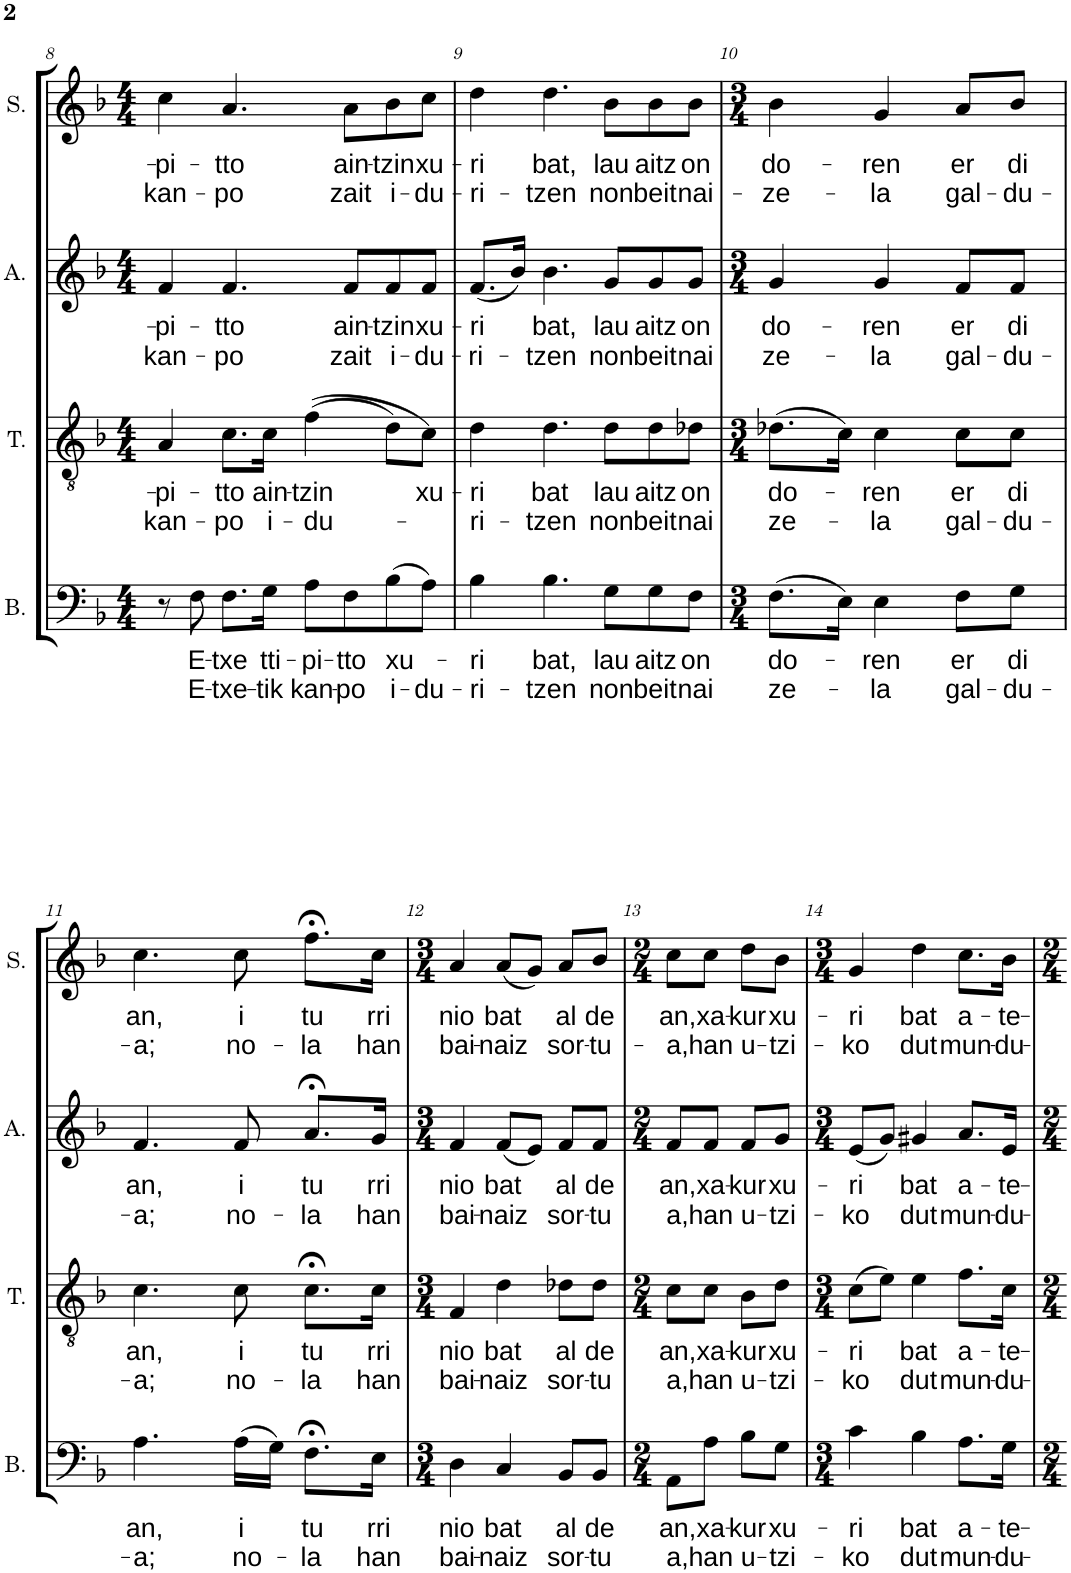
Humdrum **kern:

**kern	**text	**text	**kern	**text	**text	**kern	**text	**text	**kern	**text	**text
*part4	*part4	*part4	*part3	*part3	*part3	*part2	*part2	*part2	*part1	*part1	*part1
*staff4	*staff4	*staff4	*staff3	*staff3	*staff3	*staff2	*staff2	*staff2	*staff1	*staff1	*staff1
*I"Basse	*	*	*I"Ténor	*	*	*I"Alto	*	*	*I"Soprano	*	*
*I'B.	*	*	*I'T.	*	*	*I'A.	*	*	*I'S.	*	*
!!LO:PB:g=z
*clefF4	*	*	*clefGv2	*	*	*clefG2	*	*	*clefG2	*	*
*k[b-]	*	*	*k[b-]	*	*	*k[b-]	*	*	*k[b-]	*	*
*M4/4	*	*	*M4/4	*	*	*M4/4	*	*	*M4/4	*	*
=8	=8	=8	=8	=8	=8	=8	=8	=8	=8	=8	=8
!	!	!	!	!LO:LY:b	!LO:LY:b	!	!LO:LY:b	!LO:LY:b	!	!LO:LY:b	!LO:LY:b
8r	.	.	4A/	-pi-	kan-	4f/	-pi-	kan-	4cc\	-pi-	kan-
!	!LO:LY:b	!LO:LY:b	!	!	!	!	!	!	!	!	!
8F\	E-	E-	.	.	.	.	.	.	.	.	.
!	!LO:LY:b	!LO:LY:b	!	!LO:LY:b	!LO:LY:b	!	!LO:LY:b	!LO:LY:b	!	!LO:LY:b	!LO:LY:b
8.F\L	-txe	-txe-	8.c\L	-tto	-po	4.f/	-tto	-po	4.a/	-tto	-po
!	!LO:LY:b	!LO:LY:b	!	!LO:LY:b	!LO:LY:b	!	!	!	!	!	!
16G\Jk	tti-	-tik	16c\Jk	ain-	i-	.	.	.	.	.	.
!	!LO:LY:b	!LO:LY:b	!	!LO:LY:b	!LO:LY:b	!	!	!	!	!	!
8A\L	-pi-	kan-	((4f\	-tzin	-du-	.	.	.	.	.	.
!	!LO:LY:b	!LO:LY:b	!	!	!	!	!LO:LY:b	!LO:LY:b	!	!LO:LY:b	!LO:LY:b
8F\	-tto	-po	.	.	.	8f/L	ain-	zait	8a\L	ain-	zait
!	!LO:LY:b	!LO:LY:b	!	!	!	!	!LO:LY:b	!LO:LY:b	!	!LO:LY:b	!LO:LY:b
(8B-\	xu-	i-	8d\L)	.	.	8f/	-tzin	i-	8b-\	-tzin	i-
!	!	!LO:LY:b	!	!LO:LY:b	!	!	!LO:LY:b	!LO:LY:b	!	!LO:LY:b	!LO:LY:b
8A\J)	.	-du-	8c\J)	xu-	.	8f/J	xu-	-du-	8cc\J	xu-	-du-
=9	=9	=9	=9	=9	=9	=9	=9	=9	=9	=9	=9
!	!LO:LY:b	!LO:LY:b	!	!LO:LY:b	!LO:LY:b	!	!LO:LY:b	!LO:LY:b	!	!LO:LY:b	!LO:LY:b
4B-\	-ri	-ri-	4d\	-ri	-ri-	(8.f/L	-ri	-ri-	4dd\	-ri	-ri-
.	.	.	.	.	.	16b-/Jk)	.	.	.	.	.
!	!LO:LY:b	!LO:LY:b	!	!LO:LY:b	!LO:LY:b	!	!LO:LY:b	!LO:LY:b	!	!LO:LY:b	!LO:LY:b
4.B-\	bat,	-tzen	4.d\	bat	-tzen	4.b-\	bat,	-tzen	4.dd\	bat,	-tzen
!	!LO:LY:b	!LO:LY:b	!	!LO:LY:b	!LO:LY:b	!	!LO:LY:b	!LO:LY:b	!	!LO:LY:b	!LO:LY:b
8G\L	lau	non	8d\L	lau	non	8g/L	lau	non	8b-\L	lau	non
!	!LO:LY:b	!LO:LY:b	!	!LO:LY:b	!LO:LY:b	!	!LO:LY:b	!LO:LY:b	!	!LO:LY:b	!LO:LY:b
8G\	aitz	beit	8d\	aitz	beit	8g/	aitz	beit	8b-\	aitz	beit
!	!LO:LY:b	!LO:LY:b	!	!LO:LY:b	!LO:LY:b	!	!LO:LY:b	!LO:LY:b	!	!LO:LY:b	!LO:LY:b
8F\J	on	nai	8d-X\J	on	nai	8g/J	on	nai	8b-\J	on	nai-
=10	=10	=10	=10	=10	=10	=10	=10	=10	=10	=10	=10
*M3/4	*	*	*M3/4	*	*	*M3/4	*	*	*M3/4	*	*
!	!LO:LY:b	!LO:LY:b	!	!LO:LY:b	!LO:LY:b	!	!LO:LY:b	!LO:LY:b	!	!LO:LY:b	!LO:LY:b
(8.F\L	do-	-ze-	(8.d-X\L	do-	-ze-	4g/	do-	-ze-	4b-\	do-	-ze-
16E\Jk)	.	.	16c\Jk)	.	.	.	.	.	.	.	.
!	!LO:LY:b	!LO:LY:b	!	!LO:LY:b	!LO:LY:b	!	!LO:LY:b	!LO:LY:b	!	!LO:LY:b	!LO:LY:b
4E\	-ren	-la	4c\	-ren	-la	4g/	-ren	-la	4g/	-ren	-la
!	!LO:LY:b	!LO:LY:b	!	!LO:LY:b	!LO:LY:b	!	!LO:LY:b	!LO:LY:b	!	!LO:LY:b	!LO:LY:b
8F\L	er	gal-	8c\L	er	gal-	8f/L	er	gal-	8a/L	er	gal-
!	!LO:LY:b	!LO:LY:b	!	!LO:LY:b	!LO:LY:b	!	!LO:LY:b	!LO:LY:b	!	!LO:LY:b	!LO:LY:b
8G\J	di	-du-	8c\J	di	-du-	8f/J	di	-du-	8b-/J	di	-du-
!!LO:LB:g=z
=11	=11	=11	=11	=11	=11	=11	=11	=11	=11	=11	=11
!	!LO:LY:b	!LO:LY:b	!	!LO:LY:b	!LO:LY:b	!	!LO:LY:b	!LO:LY:b	!	!LO:LY:b	!LO:LY:b
4.A\	an,	-a;	4.c\	an,	-a;	4.f/	an,	-a;	4.cc\	an,	-a;
!	!LO:LY:b	!LO:LY:b	!	!LO:LY:b	!LO:LY:b	!	!LO:LY:b	!LO:LY:b	!	!LO:LY:b	!LO:LY:b
(16A\LL	i	no-	8c\	i	no-	8f/	i	no-	8cc\	i	no-
16G\JJ)	.	.	.	.	.	.	.	.	.	.	.
!	!LO:LY:b	!LO:LY:b	!	!LO:LY:b	!LO:LY:b	!	!LO:LY:b	!LO:LY:b	!	!LO:LY:b	!LO:LY:b
8.F;<\L	tu	-la	8.c;<\L	tu	-la	8.a;</L	tu	-la	8.ff;<\L	tu	-la
!	!LO:LY:b	!LO:LY:b	!	!LO:LY:b	!LO:LY:b	!	!LO:LY:b	!LO:LY:b	!	!LO:LY:b	!LO:LY:b
16E\Jk	rri	han	16c\Jk	rri	han	16g/Jk	rri	han	16cc\Jk	rri	han
=12	=12	=12	=12	=12	=12	=12	=12	=12	=12	=12	=12
*M3/4	*	*	*M3/4	*	*	*M3/4	*	*	*M3/4	*	*
!	!LO:LY:b	!LO:LY:b	!	!LO:LY:b	!LO:LY:b	!	!LO:LY:b	!LO:LY:b	!	!LO:LY:b	!LO:LY:b
4D\	nio	bai-	4F/	nio	bai-	4f/	nio	bai-	4a/	nio	bai-
!	!LO:LY:b	!LO:LY:b	!	!LO:LY:b	!LO:LY:b	!	!LO:LY:b	!LO:LY:b	!	!LO:LY:b	!LO:LY:b
4C/	bat	-naiz	4d\	bat	-naiz	(8f/L	bat	-naiz	(8a/L	bat	-naiz
.	.	.	.	.	.	8e/J)	.	.	8g/J)	.	.
!	!LO:LY:b	!LO:LY:b	!	!LO:LY:b	!LO:LY:b	!	!LO:LY:b	!LO:LY:b	!	!LO:LY:b	!LO:LY:b
8BB-/L	al	sor-	8d-X\L	al	sor-	8f/L	al	sor-	8a/L	al	sor-
!	!LO:LY:b	!LO:LY:b	!	!LO:LY:b	!LO:LY:b	!	!LO:LY:b	!LO:LY:b	!	!LO:LY:b	!LO:LY:b
8BB-/J	de	-tu	8d-\J	de	-tu	8f/J	de	-tu	8b-/J	de	-tu-
=13	=13	=13	=13	=13	=13	=13	=13	=13	=13	=13	=13
*M2/4	*	*	*M2/4	*	*	*M2/4	*	*	*M2/4	*	*
!	!LO:LY:b	!LO:LY:b	!	!LO:LY:b	!LO:LY:b	!	!LO:LY:b	!LO:LY:b	!	!LO:LY:b	!LO:LY:b
8AA\L	an,	-a,	8c\L	an,	-a,	8f/L	an,	-a,	8cc\L	an,	-a,
!	!LO:LY:b	!LO:LY:b	!	!LO:LY:b	!LO:LY:b	!	!LO:LY:b	!LO:LY:b	!	!LO:LY:b	!LO:LY:b
8A\J	xa-	han	8c\J	xa-	han	8f/J	xa-	han	8cc\J	xa-	han
!	!LO:LY:b	!LO:LY:b	!	!LO:LY:b	!LO:LY:b	!	!LO:LY:b	!LO:LY:b	!	!LO:LY:b	!LO:LY:b
8B-\L	-kur	u-	8B-\L	-kur	u-	8f/L	-kur	u-	8dd\L	-kur	u-
!	!LO:LY:b	!LO:LY:b	!	!LO:LY:b	!LO:LY:b	!	!LO:LY:b	!LO:LY:b	!	!LO:LY:b	!LO:LY:b
8G\J	xu-	-tzi-	8d\J	xu-	-tzi-	8g/J	xu-	-tzi-	8b-\J	xu-	-tzi-
=14	=14	=14	=14	=14	=14	=14	=14	=14	=14	=14	=14
*M3/4	*	*	*M3/4	*	*	*M3/4	*	*	*M3/4	*	*
!	!LO:LY:b	!LO:LY:b	!	!LO:LY:b	!LO:LY:b	!	!LO:LY:b	!LO:LY:b	!	!LO:LY:b	!LO:LY:b
4c\	-ri	-ko	(8c\L	-ri	-ko	(8e/L	-ri	-ko	4g/	-ri	-ko
.	.	.	8e\J)	.	.	8g/J)	.	.	.	.	.
!	!LO:LY:b	!LO:LY:b	!	!LO:LY:b	!LO:LY:b	!	!LO:LY:b	!LO:LY:b	!	!LO:LY:b	!LO:LY:b
4B-\	bat	dut	4e\	bat	dut	4g#X/	bat	dut	4dd\	bat	dut
!	!LO:LY:b	!LO:LY:b	!	!LO:LY:b	!LO:LY:b	!	!LO:LY:b	!LO:LY:b	!	!LO:LY:b	!LO:LY:b
8.A\L	a-	mun-	8.f\L	a-	mun-	8.a/L	a-	mun-	8.cc\L	a-	mun-
!	!LO:LY:b	!LO:LY:b	!	!LO:LY:b	!LO:LY:b	!	!LO:LY:b	!LO:LY:b	!	!LO:LY:b	!LO:LY:b
16G\Jk	-te-	-du-	16c\Jk	-te-	-du-	16e/Jk	-te-	-du-	16b-\Jk	-te-	-du-
=	=	=	=	=	=	=	=	=	=	=	=
*-	*-	*-	*-	*-	*-	*-	*-	*-	*-	*-	*-
